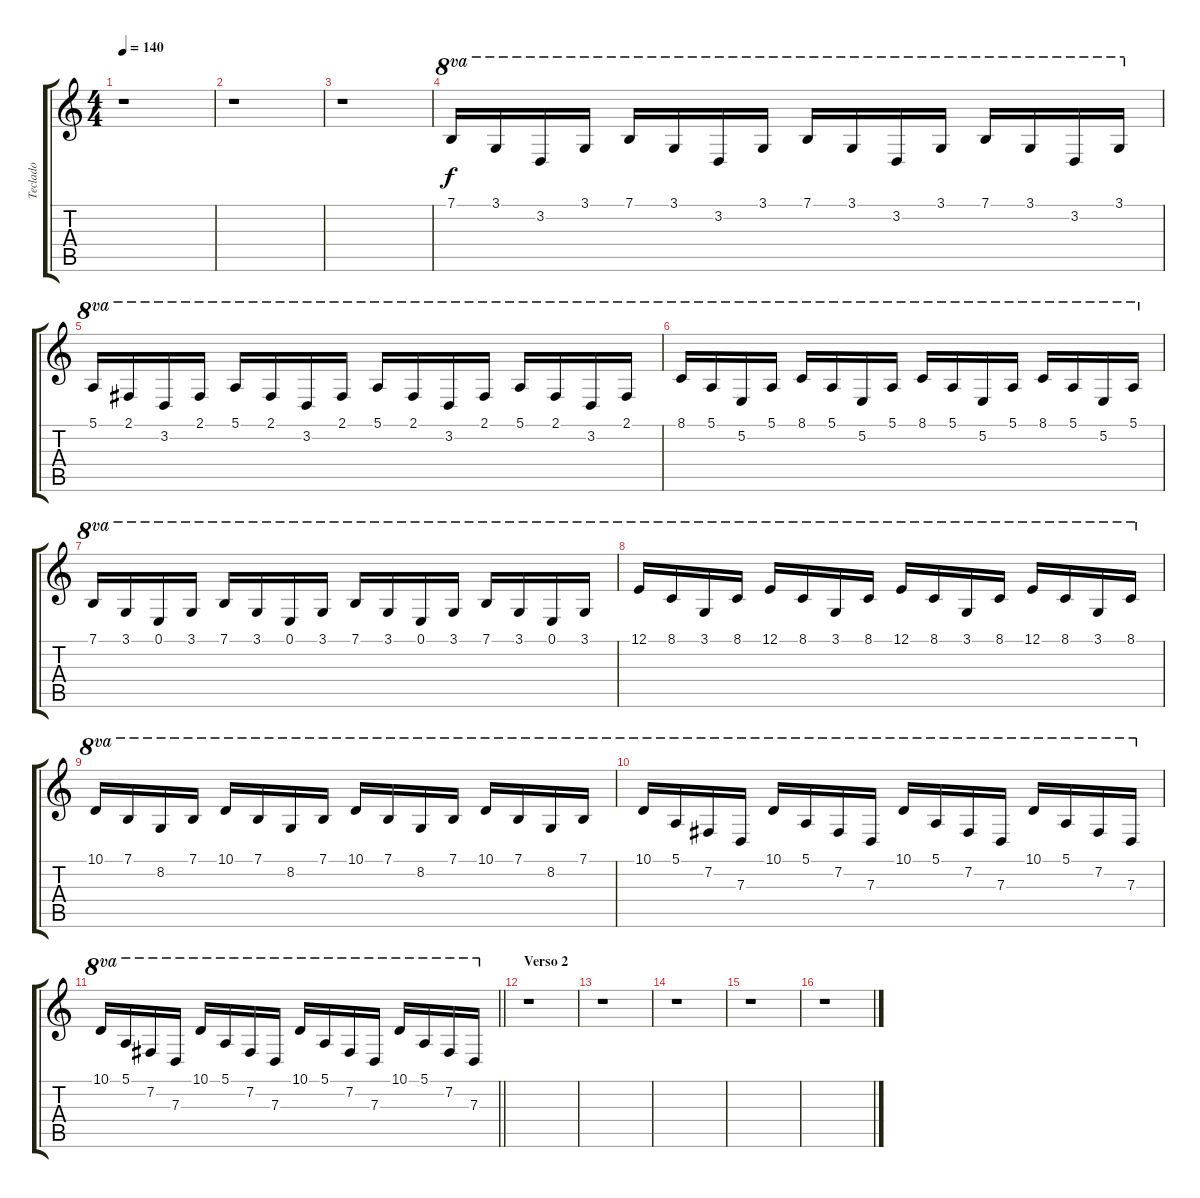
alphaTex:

\track ("Teclado" "Teclado") {instrument acousticgrandpiano}
\staff {score tabs}
\tuning (E4 B3 G3 D3 A2 E2) {hide}
\ts (4 4)
\tempo 140
\clef g2
\ks c
r.1{dy f} |
r.1 |
r.1 |
7.1.16{ot 8va volume 10 instrument lead2sawtooth} 3.1.16{ot 8va} 3.2.16{ot 8va} 3.1.16{ot 8va} 7.1.16{ot 8va} 3.1.16{ot 8va} 3.2.16{ot 8va} 3.1.16{ot 8va} 7.1.16{ot 8va} 3.1.16{ot 8va} 3.2.16{ot 8va} 3.1.16{ot 8va} 7.1.16{ot 8va} 3.1.16{ot 8va} 3.2.16{ot 8va} 3.1.16{ot 8va} |
5.1.16{ot 8va} 2.1.16{ot 8va} 3.2.16{ot 8va} 2.1.16{ot 8va} 5.1.16{ot 8va} 2.1.16{ot 8va} 3.2.16{ot 8va} 2.1.16{ot 8va} 5.1.16{ot 8va} 2.1.16{ot 8va} 3.2.16{ot 8va} 2.1.16{ot 8va} 5.1.16{ot 8va} 2.1.16{ot 8va} 3.2.16{ot 8va} 2.1.16{ot 8va} |
8.1.16{ot 8va} 5.1.16{ot 8va} 5.2.16{ot 8va} 5.1.16{ot 8va} 8.1.16{ot 8va} 5.1.16{ot 8va} 5.2.16{ot 8va} 5.1.16{ot 8va} 8.1.16{ot 8va} 5.1.16{ot 8va} 5.2.16{ot 8va} 5.1.16{ot 8va} 8.1.16{ot 8va} 5.1.16{ot 8va} 5.2.16{ot 8va} 5.1.16{ot 8va} |
7.1.16{ot 8va} 3.1.16{ot 8va} 0.1.16{ot 8va} 3.1.16{ot 8va} 7.1.16{ot 8va} 3.1.16{ot 8va} 0.1.16{ot 8va} 3.1.16{ot 8va} 7.1.16{ot 8va} 3.1.16{ot 8va} 0.1.16{ot 8va} 3.1.16{ot 8va} 7.1.16{ot 8va} 3.1.16{ot 8va} 0.1.16{ot 8va} 3.1.16{ot 8va} |
12.1.16{ot 8va} 8.1.16{ot 8va} 3.1.16{ot 8va} 8.1.16{ot 8va} 12.1.16{ot 8va} 8.1.16{ot 8va} 3.1.16{ot 8va} 8.1.16{ot 8va} 12.1.16{ot 8va} 8.1.16{ot 8va} 3.1.16{ot 8va} 8.1.16{ot 8va} 12.1.16{ot 8va} 8.1.16{ot 8va} 3.1.16{ot 8va} 8.1.16{ot 8va} |
10.1.16{ot 8va} 7.1.16{ot 8va} 8.2.16{ot 8va} 7.1.16{ot 8va} 10.1.16{ot 8va} 7.1.16{ot 8va} 8.2.16{ot 8va} 7.1.16{ot 8va} 10.1.16{ot 8va} 7.1.16{ot 8va} 8.2.16{ot 8va} 7.1.16{ot 8va} 10.1.16{ot 8va} 7.1.16{ot 8va} 8.2.16{ot 8va} 7.1.16{ot 8va} |
10.1.16{ot 8va} 5.1.16{ot 8va} 7.2.16{ot 8va} 7.3.16{ot 8va} 10.1.16{ot 8va} 5.1.16{ot 8va} 7.2.16{ot 8va} 7.3.16{ot 8va} 10.1.16{ot 8va} 5.1.16{ot 8va} 7.2.16{ot 8va} 7.3.16{ot 8va} 10.1.16{ot 8va} 5.1.16{ot 8va} 7.2.16{ot 8va} 7.3.16{ot 8va} |
\barLineRight lightlight
10.1.16{ot 8va} 5.1.16{ot 8va} 7.2.16{ot 8va} 7.3.16{ot 8va} 10.1.16{ot 8va} 5.1.16{ot 8va} 7.2.16{ot 8va} 7.3.16{ot 8va} 10.1.16{ot 8va} 5.1.16{ot 8va} 7.2.16{ot 8va} 7.3.16{ot 8va} 10.1.16{ot 8va} 5.1.16{ot 8va} 7.2.16{ot 8va} 7.3.16{ot 8va} |
\section ("" "Verso 2")
r.1 |
r.1 |
r.1 |
r.1 |
r.1
